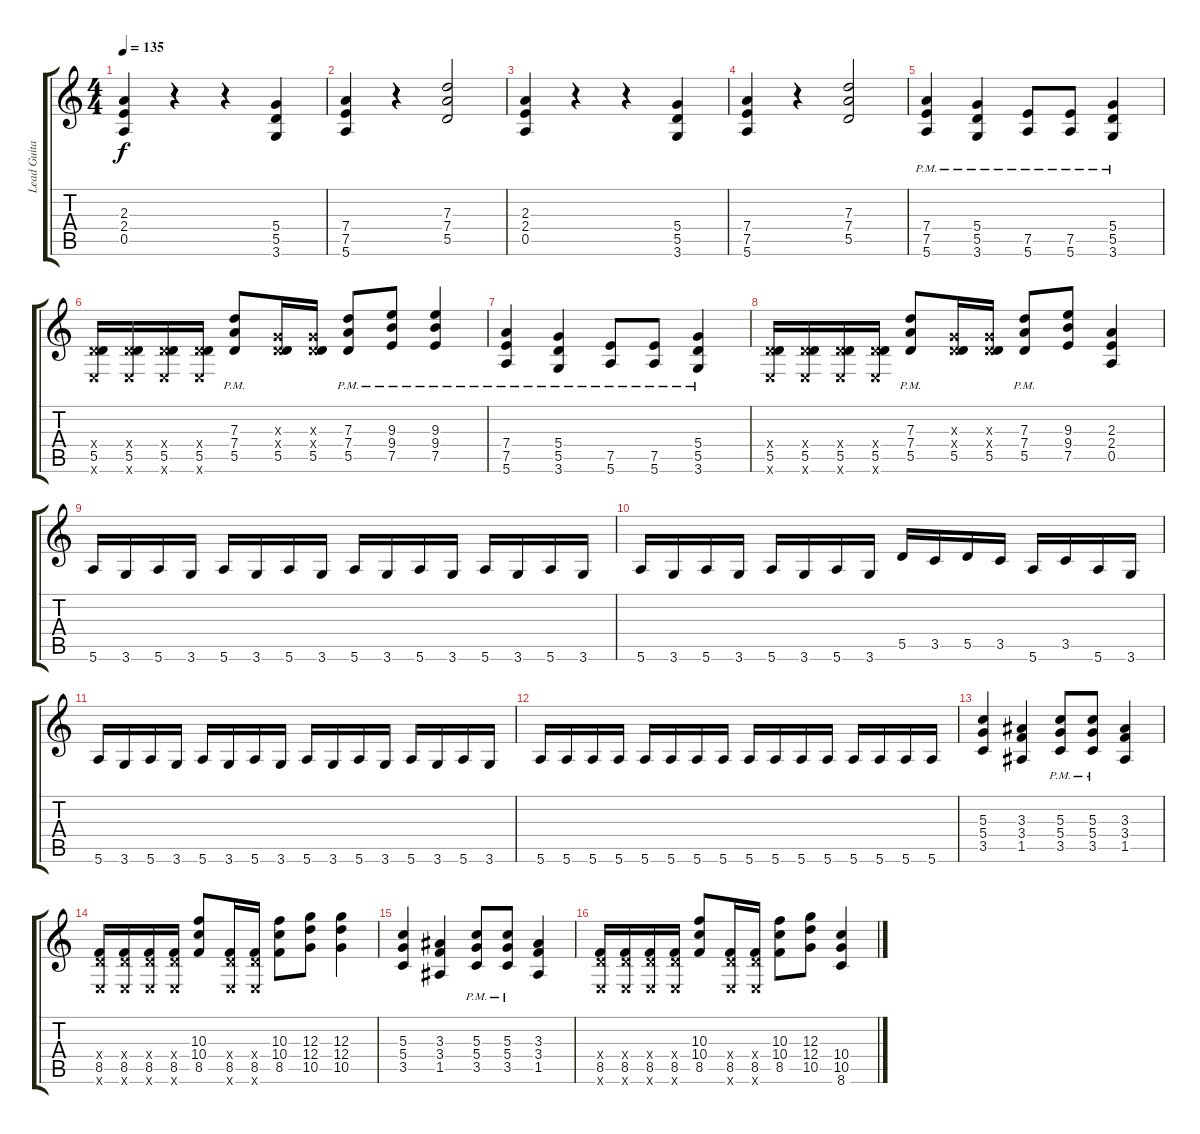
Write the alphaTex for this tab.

\track ("Lead Guitar" "Lead Guita") {instrument overdrivenguitar}
\staff {score tabs}
\tuning (E4 B3 G3 D3 A2 E2) {hide}
\ts (4 4)
\tempo 135
\clef g2
\ks c
(2.3 2.4 0.5).4{dy f} r.4 r.4 (5.4 5.5 3.6).4 |
(7.4 7.5 5.6).4 r.4 (7.3 7.4 5.5).2 |
(2.3 2.4 0.5).4 r.4 r.4 (5.4 5.5 3.6).4 |
(7.4 7.5 5.6).4 r.4 (7.3 7.4 5.5).2 |
(7.4{pm} 7.5{pm} 5.6{pm}).4 (5.4{pm} 5.5{pm} 3.6{pm}).4 (7.5{pm} 5.6{pm}).8 (7.5{pm} 5.6).8 (5.4{pm} 5.5{pm} 3.6{pm}).4 |
(0.4{x} 5.5 0.6{x}).16 (0.4{x} 5.5 0.6{x}).16 (0.4{x} 5.5 0.6{x}).16 (0.4{x} 5.5 0.6{x}).16 (7.3{pm} 7.4{pm} 5.5{pm}).8 (0.3{x} 0.4{x} 5.5).16 (0.3{x} 0.4{x} 5.5).16 (7.3{pm} 7.4{pm} 5.5{pm}).8 (9.3{pm} 9.4{pm} 7.5{pm}).8 (9.3{pm} 9.4{pm} 7.5{pm}).4 |
(7.4{pm} 7.5{pm} 5.6{pm}).4 (5.4{pm} 5.5{pm} 3.6{pm}).4 (7.5{pm} 5.6{pm}).8 (7.5{pm} 5.6).8 (5.4{pm} 5.5{pm} 3.6{pm}).4 |
(0.4{x} 5.5 0.6{x}).16 (0.4{x} 5.5 0.6{x}).16 (0.4{x} 5.5 0.6{x}).16 (0.4{x} 5.5 0.6{x}).16 (7.3{pm} 7.4{pm} 5.5{pm}).8 (0.3{x} 0.4{x} 5.5).16 (0.3{x} 0.4{x} 5.5).16 (7.3{pm} 7.4{pm} 5.5).8 (9.3 9.4 7.5).8 (2.3 2.4 0.5).4 |
5.6.16 3.6.16 5.6.16 3.6.16 5.6.16 3.6.16 5.6.16 3.6.16 5.6.16 3.6.16 5.6.16 3.6.16 5.6.16 3.6.16 5.6.16 3.6.16 |
5.6.16 3.6.16 5.6.16 3.6.16 5.6.16 3.6.16 5.6.16 3.6.16 5.5.16 3.5.16 5.5.16 3.5.16 5.6.16 3.5.16 5.6.16 3.6.16 |
5.6.16 3.6.16 5.6.16 3.6.16 5.6.16 3.6.16 5.6.16 3.6.16 5.6.16 3.6.16 5.6.16 3.6.16 5.6.16 3.6.16 5.6.16 3.6.16 |
5.6.16 5.6.16 5.6.16 5.6.16 5.6.16 5.6.16 5.6.16 5.6.16 5.6.16 5.6.16 5.6.16 5.6.16 5.6.16 5.6.16 5.6.16 5.6.16 |
(5.3 5.4 3.5).4 (3.3 3.4 1.5).4 (5.3{pm} 5.4{pm} 3.5{pm}).8 (5.3{pm} 5.4{pm} 3.5{pm}).8 (3.3 3.4 1.5).4 |
(0.4{x} 8.5 0.6{x}).16 (0.4{x} 8.5 0.6{x}).16 (0.4{x} 8.5 0.6{x}).16 (0.4{x} 8.5 0.6{x}).16 (10.3 10.4 8.5).8 (0.4{x} 8.5 0.6{x}).16 (0.4{x} 8.5 0.6{x}).16 (10.3 10.4 8.5).8 (12.3 12.4 10.5).8 (12.3 12.4 10.5).4 |
(5.3 5.4 3.5).4 (3.3 3.4 1.5).4 (5.3{pm} 5.4{pm} 3.5{pm}).8 (5.3{pm} 5.4{pm} 3.5{pm}).8 (3.3 3.4 1.5).4 |
(0.4{x} 8.5 0.6{x}).16 (0.4{x} 8.5 0.6{x}).16 (0.4{x} 8.5 0.6{x}).16 (0.4{x} 8.5 0.6{x}).16 (10.3 10.4 8.5).8 (0.4{x} 8.5 0.6{x}).16 (0.4{x} 8.5 0.6{x}).16 (10.3 10.4 8.5).8 (12.3 12.4 10.5).8 (10.4 10.5 8.6).4
